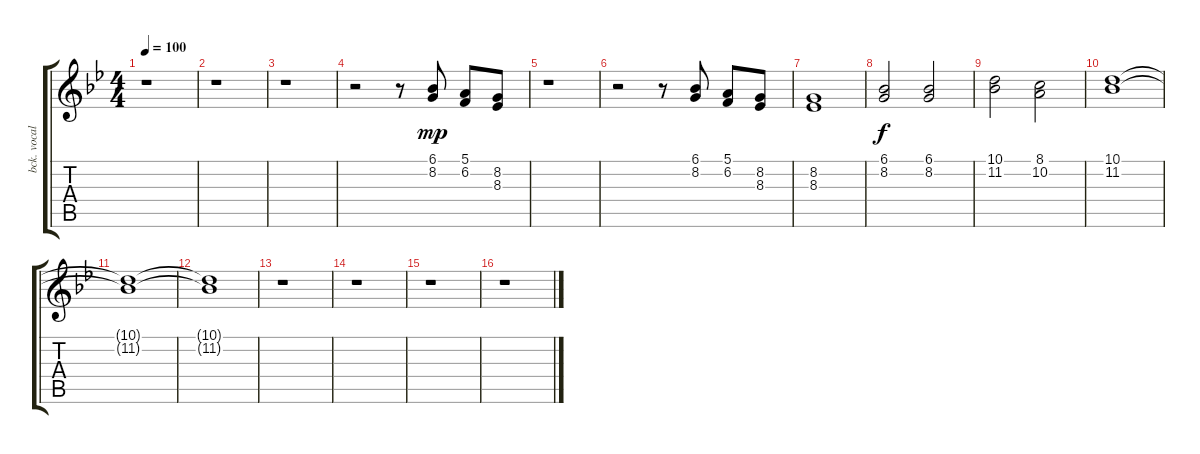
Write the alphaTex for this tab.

\track ("bck. vocal" "bck. vocal") {instrument synthvoice}
\staff {score tabs}
\tuning (E4 B3 G3 D3 A2 E2) {hide}
\ts (4 4)
\tempo 100
\clef g2
\ks gminor
r.1{dy f} |
r.1 |
r.1 |
r.2 r.8 (6.1 8.2).8{dy mp} (5.1 6.2).8 (8.2 8.3).8 |
r.1 |
r.2 r.8 (6.1 8.2).8 (5.1 6.2).8 (8.2 8.3).8 |
(8.2 8.3).1 |
(6.1 8.2).2{dy f} (6.1 8.2).2 |
(10.1 11.2).2 (8.1 10.2).2 |
(10.1 11.2).1 |
(10.1{t} 11.2{t}).1 |
(10.1{t} 11.2{t}).1 |
r.1 |
r.1 |
r.1 |
r.1
